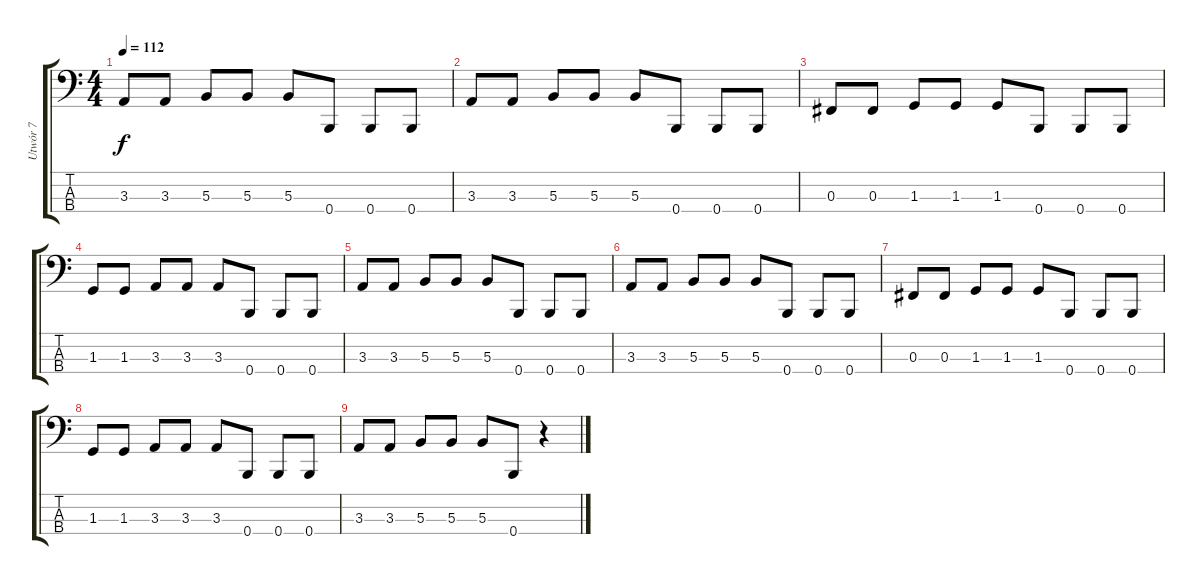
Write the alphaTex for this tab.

\track ("Utwór 7" "Utwór 7") {instrument electricbassfinger}
\staff {score tabs}
\tuning (E2 B1 Gb1 B0) {hide}
\ts (4 4)
\tempo 112
\clef f4
\ks c
3.3.8{dy f} 3.3.8 5.3.8 5.3.8 5.3.8 0.4.8 0.4.8 0.4.8 |
3.3.8 3.3.8 5.3.8 5.3.8 5.3.8 0.4.8 0.4.8 0.4.8 |
0.3.8 0.3.8 1.3.8 1.3.8 1.3.8 0.4.8 0.4.8 0.4.8 |
1.3.8 1.3.8 3.3.8 3.3.8 3.3.8 0.4.8 0.4.8 0.4.8 |
3.3.8 3.3.8 5.3.8 5.3.8 5.3.8 0.4.8 0.4.8 0.4.8 |
3.3.8 3.3.8 5.3.8 5.3.8 5.3.8 0.4.8 0.4.8 0.4.8 |
0.3.8 0.3.8 1.3.8 1.3.8 1.3.8 0.4.8 0.4.8 0.4.8 |
1.3.8 1.3.8 3.3.8 3.3.8 3.3.8 0.4.8 0.4.8 0.4.8 |
3.3.8 3.3.8 5.3.8 5.3.8 5.3.8 0.4.8 r.4
